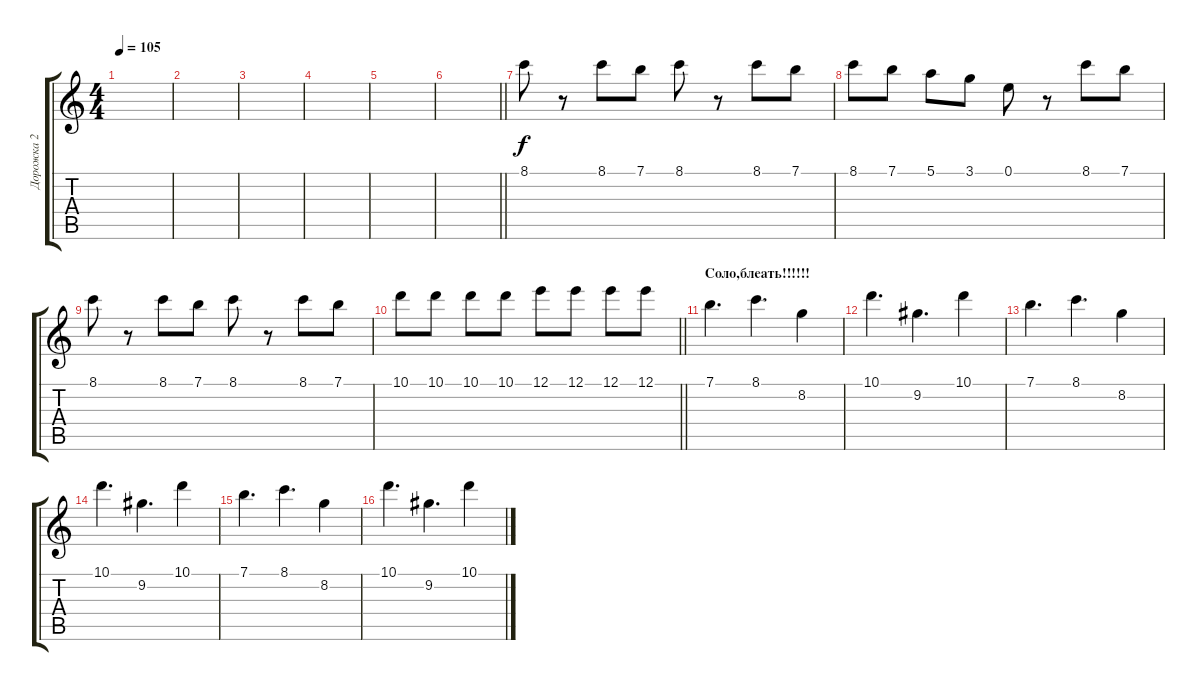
\track ("Дорожка 2" "Дорожка 2") {instrument electricguitarjazz}
\staff {score tabs}
\tuning (E4 B3 G3 D3 A2 E2) {hide}
\ts (4 4)
\tempo 105
\clef g2
\ks c
|
|
|
|
|
\barLineRight lightlight
|
\section ("" "")
8.1.8{instrument distortionguitar} r.8 8.1.8 7.1.8 8.1.8 r.8 8.1.8 7.1.8 |
8.1.8 7.1.8 5.1.8 3.1.8 0.1.8 r.8 8.1.8 7.1.8 |
8.1.8 r.8 8.1.8 7.1.8 8.1.8 r.8 8.1.8 7.1.8 |
\barLineRight lightlight
10.1.8 10.1.8 10.1.8 10.1.8 12.1.8 12.1.8 12.1.8 12.1.8 |
\section ("" "Соло,блеать!!!!!!")
7.1.4{d} 8.1.4{d} 8.2.4 |
10.1.4{d} 9.2.4{d} 10.1.4 |
7.1.4{d} 8.1.4{d} 8.2.4 |
10.1.4{d} 9.2.4{d} 10.1.4 |
7.1.4{d} 8.1.4{d} 8.2.4 |
10.1.4{d} 9.2.4{d} 10.1.4
